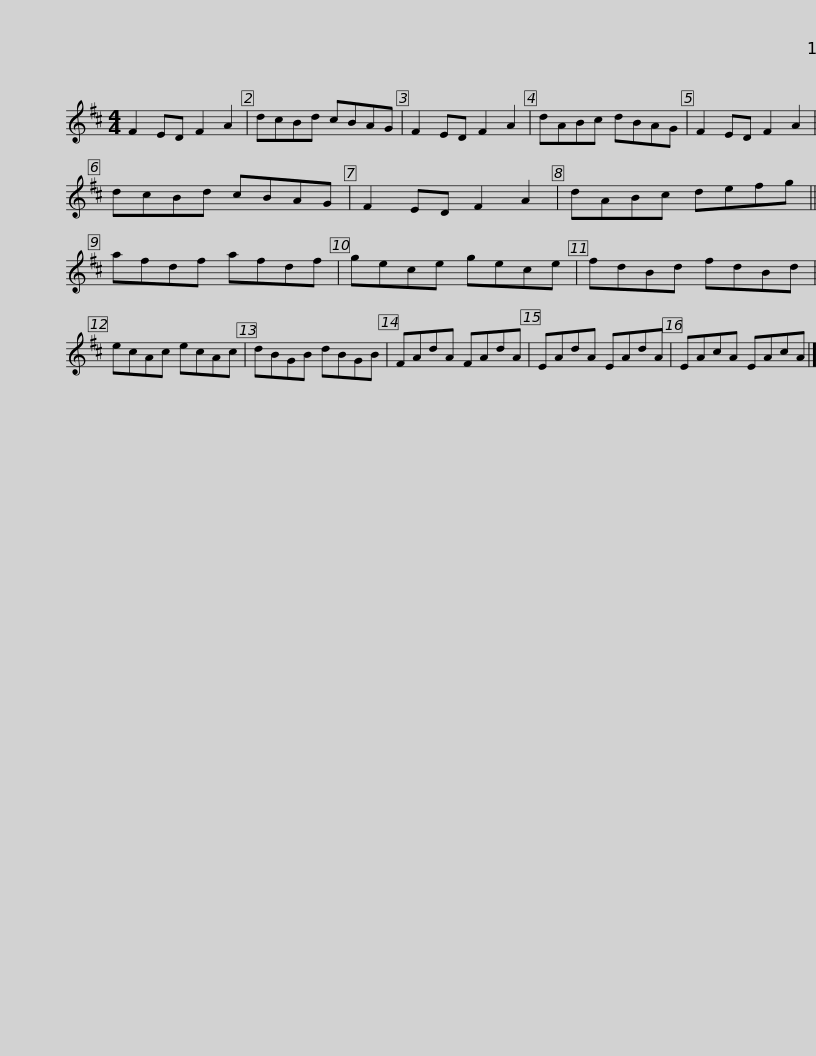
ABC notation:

X:1
L:1/8
M:4/4
I:linebreak $
K:D
V:1 treble
V:1
 F2 ED F2 A2 | dcBd cBAG | F2 ED F2 A2 | dABc dBAG | F2 ED F2 A2 | %5
 dcBd cBAG | F2 ED F2 A2 |$ dABc defg || afdf afdf | gece gece | %10
 fdBd fdBd | ecAc ecAc |$ dBGB dBGB | FAdA FAdA | EAdA EAdA | %15
 EAcA EAcA |] %16
